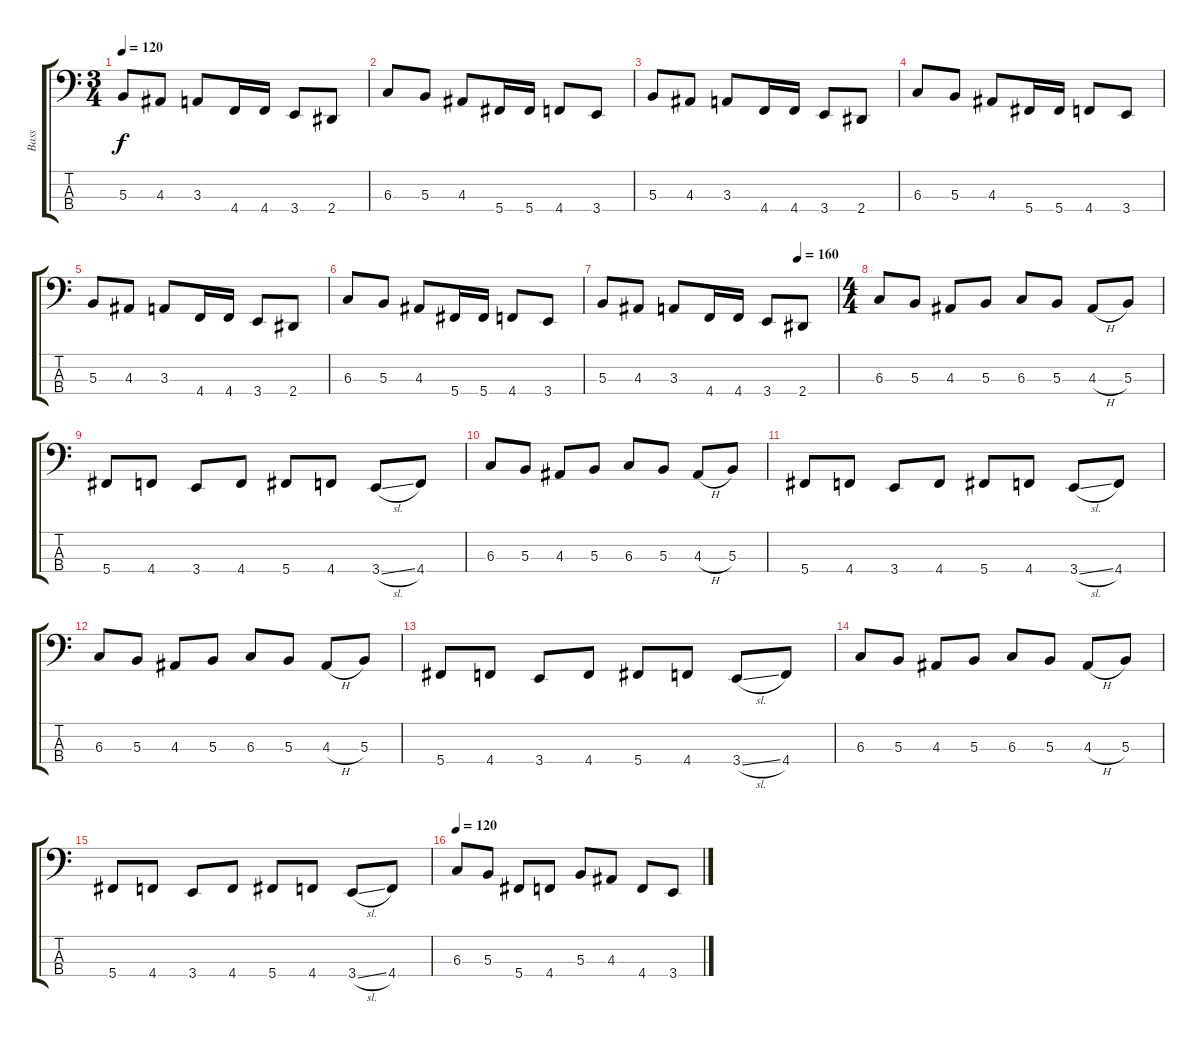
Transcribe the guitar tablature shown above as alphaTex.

\track ("Bass" "Bass") {instrument electricbasspick}
\staff {score tabs}
\tuning (E2 B1 Gb1 Db1) {hide}
\ts (3 4)
\tempo 120
\clef f4
\ks c
5.3.8{dy f} 4.3.8 3.3.8 4.4.16 4.4.16 3.4.8 2.4.8 |
6.3.8 5.3.8 4.3.8 5.4.16 5.4.16 4.4.8 3.4.8 |
5.3.8 4.3.8 3.3.8 4.4.16 4.4.16 3.4.8 2.4.8 |
6.3.8 5.3.8 4.3.8 5.4.16 5.4.16 4.4.8 3.4.8 |
5.3.8 4.3.8 3.3.8 4.4.16 4.4.16 3.4.8 2.4.8 |
6.3.8 5.3.8 4.3.8 5.4.16 5.4.16 4.4.8 3.4.8 |
\tempo (160 0.8333333333333334)
5.3.8 4.3.8 3.3.8 4.4.16 4.4.16 3.4.8 2.4.8 |
\ts (4 4)
6.3.8 5.3.8 4.3.8 5.3.8 6.3.8 5.3.8 4.3{h}.8 5.3.8 |
5.4.8 4.4.8 3.4.8 4.4.8 5.4.8 4.4.8 3.4{sl}.8 4.4.8 |
6.3.8 5.3.8 4.3.8 5.3.8 6.3.8 5.3.8 4.3{h}.8 5.3.8 |
5.4.8 4.4.8 3.4.8 4.4.8 5.4.8 4.4.8 3.4{sl}.8 4.4.8 |
6.3.8 5.3.8 4.3.8 5.3.8 6.3.8 5.3.8 4.3{h}.8 5.3.8 |
5.4.8 4.4.8 3.4.8 4.4.8 5.4.8 4.4.8 3.4{sl}.8 4.4.8 |
6.3.8 5.3.8 4.3.8 5.3.8 6.3.8 5.3.8 4.3{h}.8 5.3.8 |
5.4.8 4.4.8 3.4.8 4.4.8 5.4.8 4.4.8 3.4{sl}.8 4.4.8 |
\tempo 120
6.3.8 5.3.8 5.4.8 4.4.8 5.3.8 4.3.8 4.4.8 3.4.8
